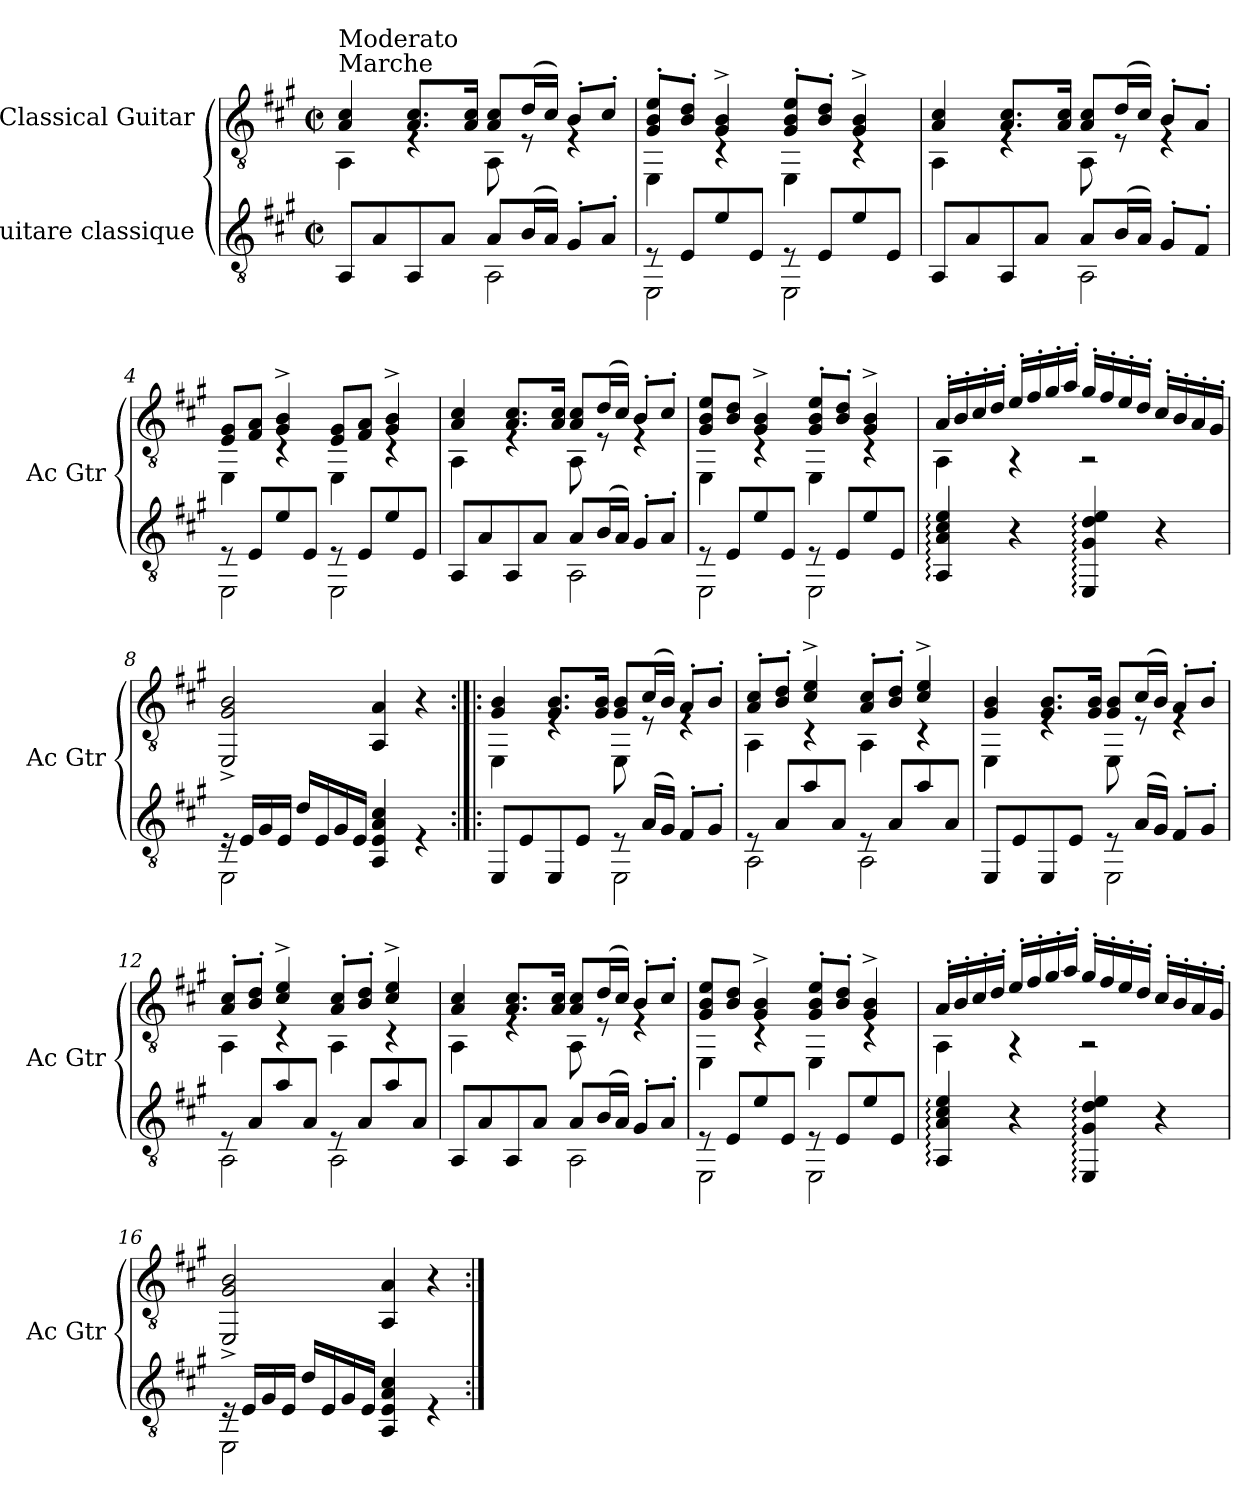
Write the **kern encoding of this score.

**kern	**kern
*part2	*part1
*staff2	*staff1
*I"Guitare classique	*I"Classical Guitar
*	*I'Ac Gtr
*clefGv2	*clefGv2
*k[f#c#g#]	*k[f#c#g#]
*M2/2	*M2/2
*met(c|)	*met(c|)
*MM100	*MM100
=1	=1
*^	*^
!	!	!LO:TX:a:t=Marche	!
!	!	!LO:TX:a:t=Moderato	!
8AA/L	2ryy	4A/ 4c#/	4AA\
8A/	.	.	.
8AA/	.	8.A/ 8.c#/L	4rE
8A/J	.	.	.
.	.	16A/ 16c#/Jk	.
8A/L	2AA\	8A/ 8c#/L	8AA\
(<16B/L	.	(<16d/L	8rE
16A/JJ)	.	16c#/JJ)	.
8G#'/L	.	8B'/L	4rE
8A'/J	.	8c#'/J	.
=2	=2	=2	=2
8rE	2EE\	8G#/' 8B/' 8e/'L	4EE\
8E/L	.	8B/' 8d/'J	.
8e/	.	4G#/^ 4B/^	4rC
8E/J	.	.	.
8rE	2EE\	8G#/' 8B/' 8e/'L	4EE\
8E/L	.	8B/' 8d/'J	.
8e/	.	4G#/^ 4B/^	4rC
8E/J	.	.	.
=3	=3	=3	=3
8AA/L	2ryy	4A/ 4c#/	4AA\
8A/	.	.	.
8AA/	.	8.A/ 8.c#/L	4rE
8A/J	.	.	.
.	.	16A/ 16c#/Jk	.
8A/L	2AA\	8A/ 8c#/L	8AA\
(<16B/L	.	(<16d/L	8rE
16A/JJ)	.	16c#/JJ)	.
8G#'/L	.	8B'/L	4rE
8F#'/J	.	8A'/J	.
=4	=4	=4	=4
8rE	2EE\	8E/ 8G#/L	4EE\
8E/L	.	8F#/ 8A/J	.
8e/	.	4G#/^ 4B/^	4rC
8E/J	.	.	.
8rE	2EE\	8E/ 8G#/L	4EE\
8E/L	.	8F#/ 8A/J	.
8e/	.	4G#/^ 4B/^	4rC
8E/J	.	.	.
!!LO:LB:g=z	!!
=5	=5	=5	=5
8AA/L	2ryy	4A/ 4c#/	4AA\
8A/	.	.	.
8AA/	.	8.A/ 8.c#/L	4rE
8A/J	.	.	.
.	.	16A/ 16c#/Jk	.
8A/L	2AA\	8A/ 8c#/L	8AA\
(<16B/L	.	(<16d/L	8rE
16A/JJ)	.	16c#/JJ)	.
8G#'/L	.	8B'/L	4rE
8A'/J	.	8c#'/J	.
=6	=6	=6	=6
8rE	2EE\	8G#/ 8B/ 8e/L	4EE\
8E/L	.	8B/ 8d/J	.
8e/	.	4G#/^ 4B/^	4rC
8E/J	.	.	.
8rE	2EE\	8G#/' 8B/' 8e/'L	4EE\
8E/L	.	8B/' 8d/'J	.
8e/	.	4G#/^ 4B/^	4rC
8E/J	.	.	.
*v	*v	*	*
=7	=7	=7
4AA/: 4A/: 4c#/: 4e/:	16A'/LL	4AA\
.	16B'/	.
.	16c#'/	.
.	16d'/JJ	.
4r	16e'/LL	4r
.	16f#'/	.
.	16g#'/	.
.	16a'/JJ	.
4EE/: 4G#/: 4d/: 4e/:	16g#'/LL	2r
.	16f#'/	.
.	16e'/	.
.	16d'/JJ	.
4r	16c#'/LL	.
.	16B'/	.
.	16A'/	.
.	16G#'/JJ	.
*	*v	*v
=8	=8
*^	*
16rE	2EE\	2EE/^ 2G#/^ 2B/^
16E/LL	.	.
16G#/	.	.
16E/JJ	.	.
16d/LL	.	.
16E/	.	.
16G#/	.	.
16E/JJ	.	.
4AA/ 4E/ 4A/ 4c#/	2ryy	4AA/ 4A/
4rE	.	4r
!!LO:LB:g=z
=9:|!|:	=9:|!|:	=9:|!|:
*	*	*^
8EE/L	2ryy	4G#/ 4B/	4EE\
8E/	.	.	.
8EE/	.	8.G#/ 8.B/L	4rE
8E/J	.	.	.
.	.	16G#/ 16B/Jk	.
8rE	2EE\	8G#/ 8B/L	8EE\
(<16A/LL	.	(<16c#/L	8rE
16G#/JJ)	.	16B/JJ)	.
8F#'/L	.	8A'/L	4rE
8G#'/J	.	8B'/J	.
=10	=10	=10	=10
8rE	2AA\	8A/' 8c#/'L	4AA\
8A/L	.	8B/' 8d/'J	.
8a/	.	4c#/^ 4e/^	4rC
8A/J	.	.	.
8rE	2AA\	8A/' 8c#/'L	4AA\
8A/L	.	8B/' 8d/'J	.
8a/	.	4c#/^ 4e/^	4rC
8A/J	.	.	.
=11	=11	=11	=11
8EE/L	2ryy	4G#/ 4B/	4EE\
8E/	.	.	.
8EE/	.	8.G#/ 8.B/L	4rE
8E/J	.	.	.
.	.	16G#/ 16B/Jk	.
8rE	2EE\	8G#/ 8B/L	8EE\
(<16A/LL	.	(<16c#/L	8rE
16G#/JJ)	.	16B/JJ)	.
8F#'/L	.	8A'/L	4rE
8G#'/J	.	8B'/J	.
=12	=12	=12	=12
8rE	2AA\	8A/' 8c#/'L	4AA\
8A/L	.	8B/' 8d/'J	.
8a/	.	4c#/^ 4e/^	4rC
8A/J	.	.	.
8rE	2AA\	8A/' 8c#/'L	4AA\
8A/L	.	8B/' 8d/'J	.
8a/	.	4c#/^ 4e/^	4rC
8A/J	.	.	.
=13	=13	=13	=13
8AA/L	2ryy	4A/ 4c#/	4AA\
8A/	.	.	.
8AA/	.	8.A/ 8.c#/L	4rE
8A/J	.	.	.
.	.	16A/ 16c#/Jk	.
8A/L	2AA\	8A/ 8c#/L	8AA\
(<16B/L	.	(<16d/L	8rE
16A/JJ)	.	16c#/JJ)	.
8G#'/L	.	8B'/L	4rE
8A'/J	.	8c#'/J	.
!!LO:LB:g=z	!!
=14	=14	=14	=14
8rE	2EE\	8G#/ 8B/ 8e/L	4EE\
8E/L	.	8B/ 8d/J	.
8e/	.	4G#/^ 4B/^	4rC
8E/J	.	.	.
8rE	2EE\	8G#/' 8B/' 8e/'L	4EE\
8E/L	.	8B/' 8d/'J	.
8e/	.	4G#/^ 4B/^	4rC
8E/J	.	.	.
*v	*v	*	*
=15	=15	=15
4AA/: 4A/: 4c#/: 4e/:	16A'/LL	4AA\
.	16B'/	.
.	16c#'/	.
.	16d'/JJ	.
4r	16e'/LL	4r
.	16f#'/	.
.	16g#'/	.
.	16a'/JJ	.
4EE/: 4G#/: 4d/: 4e/:	16g#'/LL	2r
.	16f#'/	.
.	16e'/	.
.	16d'/JJ	.
4r	16c#'/LL	.
.	16B'/	.
.	16A'/	.
.	16G#'/JJ	.
*	*v	*v
=16	=16
*^	*
16rE	2EE\	2EE/^ 2G#/^ 2B/^
16E/LL	.	.
16G#/	.	.
16E/JJ	.	.
16d/LL	.	.
16E/	.	.
16G#/	.	.
16E/JJ	.	.
4AA/ 4E/ 4A/ 4c#/	2ryy	4AA/ 4A/
4rE	.	4r
*v	*v	*
=:|!	=:|!
*-	*-
